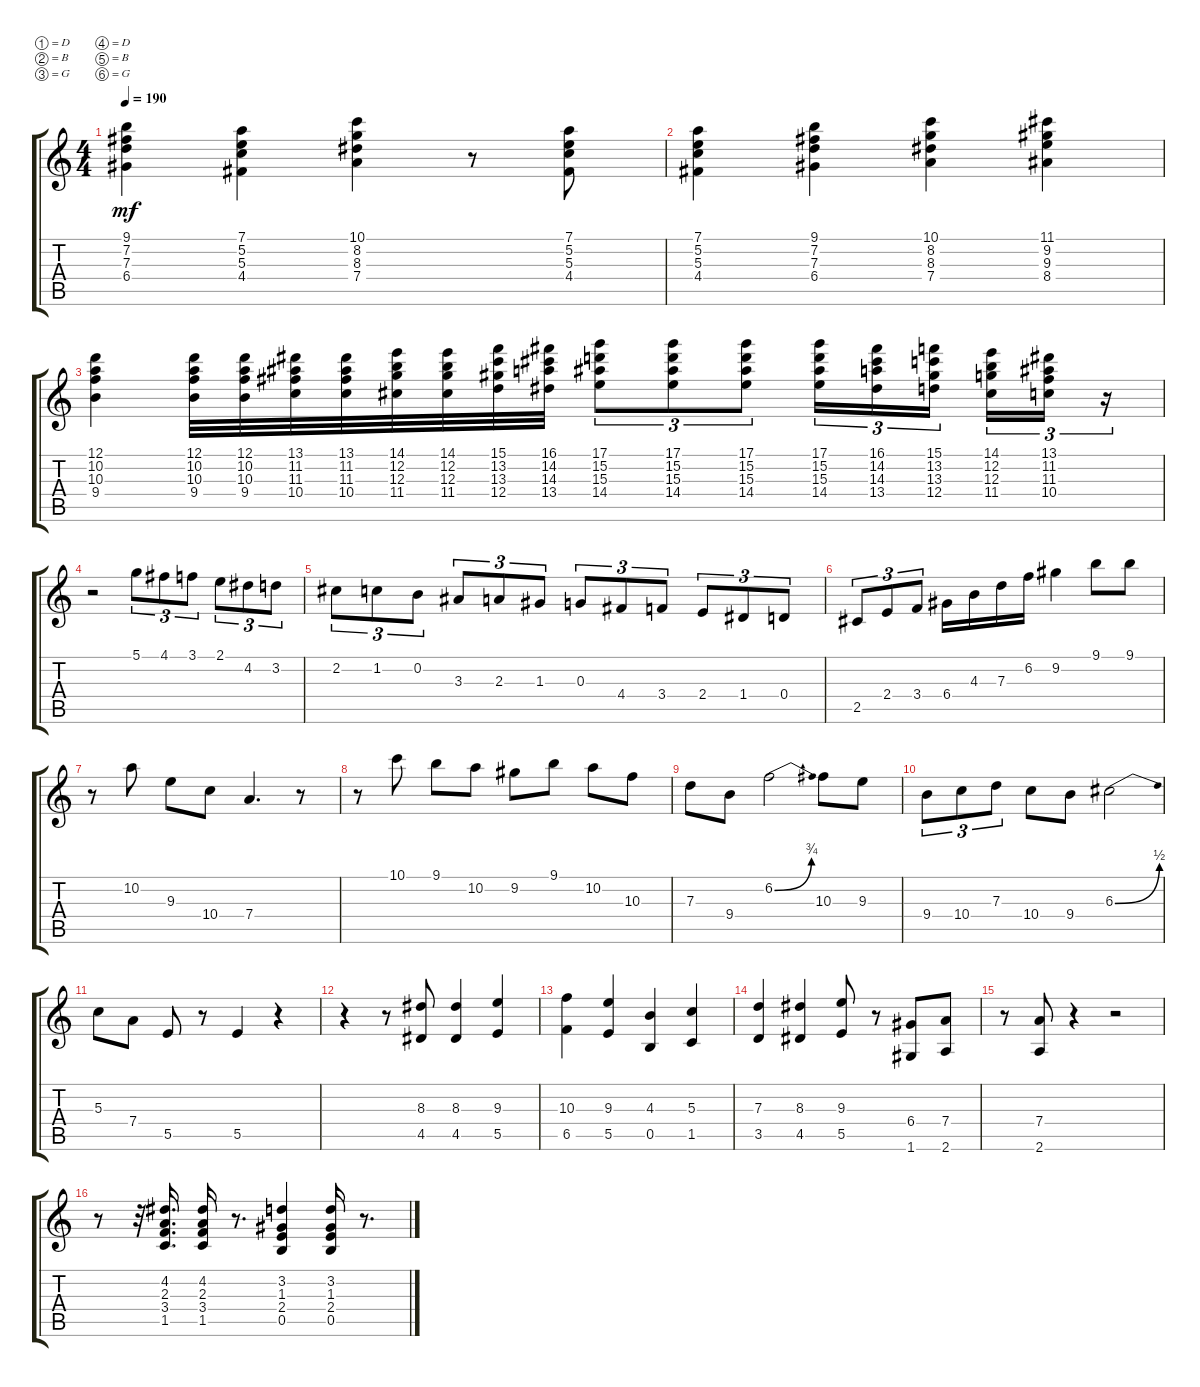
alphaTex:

\defaultSystemsLayout 4
\bracketExtendMode groupsimilarinstruments
\singleTrackTrackNamePolicy hidden
\multiTrackTrackNamePolicy hidden
\otherSystemsTrackNameOrientation horizontal
\track ("Steel Guitar" "S-Gt") {instrument acousticguitarsteel}
\staff {score tabs}
\tuning (D4 B3 G3 D3 B2 G2)
\ts (4 4)
\tempo 190
\clef g2
\ks c
(9.1 7.2 7.3 6.4).4{dy mf} (7.1 5.2 5.3 4.4).4 (10.1 8.2 8.3 7.4).4 r.8 (7.1 5.2 5.3 4.4).8 |
(7.1 5.2 5.3 4.4).4 (9.1 7.2 7.3 6.4).4 (10.1 8.2 8.3 7.4).4 (11.1 9.2 9.3 8.4).4 |
(12.1 10.2 10.3 9.4).4 (12.1 10.2 10.3 9.4).32 (12.1 10.2 10.3 9.4).32 (13.1 11.2 11.3 10.4).32 (13.1 11.2 11.3 10.4).32 (14.1 12.2 12.3 11.4).32 (14.1 12.2 12.3 11.4).32 (15.1 13.2 13.3 12.4).32 (16.1 14.2 14.3 13.4).32 (17.1 15.2 15.3 14.4).8{tu (3 2)} (17.1 15.2 15.3 14.4).8{tu (3 2)} (17.1 15.2 15.3 14.4).8{tu (3 2)} (17.1 15.2 15.3 14.4).16{tu (3 2)} (16.1 14.2 14.3 13.4).16{tu (3 2)} (15.1 13.2 13.3 12.4).16{tu (3 2)} (14.1 12.2 12.3 11.4).16{tu (3 2)} (13.1 11.2 11.3 10.4).16{tu (3 2)} r.16{tu (3 2)} |
r.2 5.1.8{tu (3 2)} 4.1.8{tu (3 2)} 3.1.8{tu (3 2)} 2.1.8{tu (3 2)} 4.2.8{tu (3 2)} 3.2.8{tu (3 2)} |
2.2.8{tu (3 2)} 1.2.8{tu (3 2)} 0.2.8{tu (3 2)} 3.3.8{tu (3 2)} 2.3.8{tu (3 2)} 1.3.8{tu (3 2)} 0.3.8{tu (3 2)} 4.4.8{tu (3 2)} 3.4.8{tu (3 2)} 2.4.8{tu (3 2)} 1.4.8{tu (3 2)} 0.4.8{tu (3 2)} |
2.5.8{tu (3 2)} 2.4.8{tu (3 2)} 3.4.8{tu (3 2)} 6.4.16 4.3.16 7.3.16 6.2.16 9.2.4 9.1.8 9.1.8 |
r.8 10.2.8 9.3.8 10.4.8 7.4.4{d} r.8 |
r.8 10.1.8 9.1.8 10.2.8 9.2.8 9.1.8 10.2.8 10.3.8 |
7.3.8 9.4.8 6.2{be (bend 0 0 15 3)}.2 10.3.8 9.3.8 |
9.4.8{tu (3 2)} 10.4.8{tu (3 2)} 7.3.8{tu (3 2)} 10.4.8 9.4.8 6.3{be (bend 0 0 15 2)}.2 |
5.3.8 7.4.8 5.5.8 r.8 5.5.4 r.4 |
r.4 r.8 (8.3 4.5).8 (8.3 4.5).4 (5.5 9.3).4 |
(10.3 6.5).4 (9.3 5.5).4 (4.3 0.5).4 (5.3 1.5).4 |
(7.3 3.5).4 (8.3 4.5).4 (9.3 5.5).8 r.8 (6.4 1.6).8 (7.4 2.6).8 |
r.8 (7.4 2.6).8 r.4 r.2 |
r.8 r.32 (4.2 2.3 3.4 1.5).16{d} (4.2 2.3 3.4 1.5).16 r.8{d} (3.2 1.3 2.4 0.5).4 (3.2 1.3 2.4 0.5).16 r.8{d}
